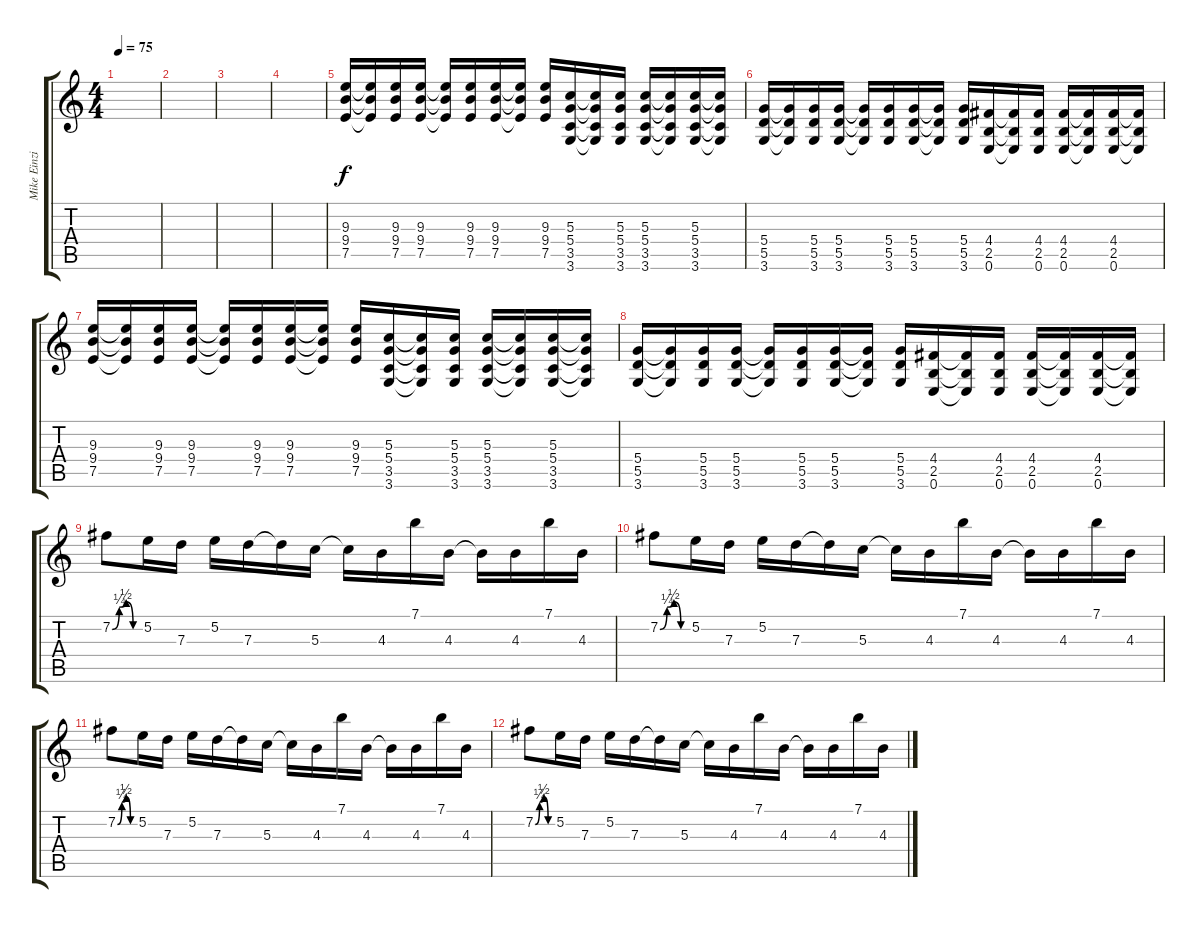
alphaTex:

\track ("Mike Einziger 3" "Mike Einzi") {instrument distortionguitar}
\staff {score tabs}
\tuning (E4 B3 G3 D3 A2 E2) {hide}
\ts (4 4)
\tempo 75
\clef g2
\ks c
|
|
|
|
(9.3 9.4 7.5).16{volume 8 instrument distortionguitar} (9.3{t} 9.4{t} 7.5{t}).16 (9.3 9.4 7.5).16 (9.3 9.4 7.5).16 (9.3{t} 9.4{t} 7.5{t}).16 (9.3 9.4 7.5).16 (9.3 9.4 7.5).16 (9.3{t} 9.4{t} 7.5{t}).16 (9.3 9.4 7.5).16 (5.3 5.4 3.5 3.6).16 (5.3{t} 5.4{t} 3.5{t} 3.6{t}).16 (5.3 5.4 3.5 3.6).16 (5.3 5.4 3.5 3.6).16 (5.3{t} 5.4{t} 3.5{t} 3.6{t}).16 (5.3 5.4 3.5 3.6).16 (5.3{t} 5.4{t} 3.5{t} 3.6{t}).16 |
(5.4 5.5 3.6).16 (5.4{t} 5.5{t} 3.6{t}).16 (5.4 5.5 3.6).16 (5.4 5.5 3.6).16 (5.4{t} 5.5{t} 3.6{t}).16 (5.4 5.5 3.6).16 (5.4 5.5 3.6).16 (5.4{t} 5.5{t} 3.6{t}).16 (5.4 5.5 3.6).16 (4.4 2.5 0.6).16 (4.4{t} 2.5{t} 0.6{t}).16 (4.4 2.5 0.6).16 (4.4 2.5 0.6).16 (4.4{t} 2.5{t} 0.6{t}).16 (4.4 2.5 0.6).16 (4.4{t} 2.5{t} 0.6{t}).16 |
(9.3 9.4 7.5).16{volume 8 instrument distortionguitar} (9.3{t} 9.4{t} 7.5{t}).16 (9.3 9.4 7.5).16 (9.3 9.4 7.5).16 (9.3{t} 9.4{t} 7.5{t}).16 (9.3 9.4 7.5).16 (9.3 9.4 7.5).16 (9.3{t} 9.4{t} 7.5{t}).16 (9.3 9.4 7.5).16 (5.3 5.4 3.5 3.6).16 (5.3{t} 5.4{t} 3.5{t} 3.6{t}).16 (5.3 5.4 3.5 3.6).16 (5.3 5.4 3.5 3.6).16 (5.3{t} 5.4{t} 3.5{t} 3.6{t}).16 (5.3 5.4 3.5 3.6).16 (5.3{t} 5.4{t} 3.5{t} 3.6{t}).16 |
(5.4 5.5 3.6).16 (5.4{t} 5.5{t} 3.6{t}).16 (5.4 5.5 3.6).16 (5.4 5.5 3.6).16 (5.4{t} 5.5{t} 3.6{t}).16 (5.4 5.5 3.6).16 (5.4 5.5 3.6).16 (5.4{t} 5.5{t} 3.6{t}).16 (5.4 5.5 3.6).16 (4.4 2.5 0.6).16 (4.4{t} 2.5{t} 0.6{t}).16 (4.4 2.5 0.6).16 (4.4 2.5 0.6).16 (4.4{t} 2.5{t} 0.6{t}).16 (4.4 2.5 0.6).16 (4.4{t} 2.5{t} 0.6{t}).16 |
7.2{be (custom 0 0 15 1 30 2 45 0 60 0)}.8{volume 15} 5.2.16 7.3.16 5.2.16 7.3.16 7.3{t}.16 5.3.16 5.3{t}.16 4.3.16 7.1.16 4.3.16 4.3{t}.16 4.3.16 7.1.16 4.3.16 |
7.2{be (custom 0 0 15 1 30 2 45 0 60 0)}.8{volume 15} 5.2.16 7.3.16 5.2.16 7.3.16 7.3{t}.16 5.3.16 5.3{t}.16 4.3.16 7.1.16 4.3.16 4.3{t}.16 4.3.16 7.1.16 4.3.16 |
7.2{be (custom 0 0 15 1 30 2 45 0 60 0)}.8{volume 15} 5.2.16 7.3.16 5.2.16 7.3.16 7.3{t}.16 5.3.16 5.3{t}.16 4.3.16 7.1.16 4.3.16 4.3{t}.16 4.3.16 7.1.16 4.3.16 |
7.2{be (custom 0 0 15 1 30 2 45 0 60 0)}.8{volume 15} 5.2.16 7.3.16 5.2.16 7.3.16 7.3{t}.16 5.3.16 5.3{t}.16 4.3.16 7.1.16 4.3.16 4.3{t}.16 4.3.16 7.1.16 4.3.16
